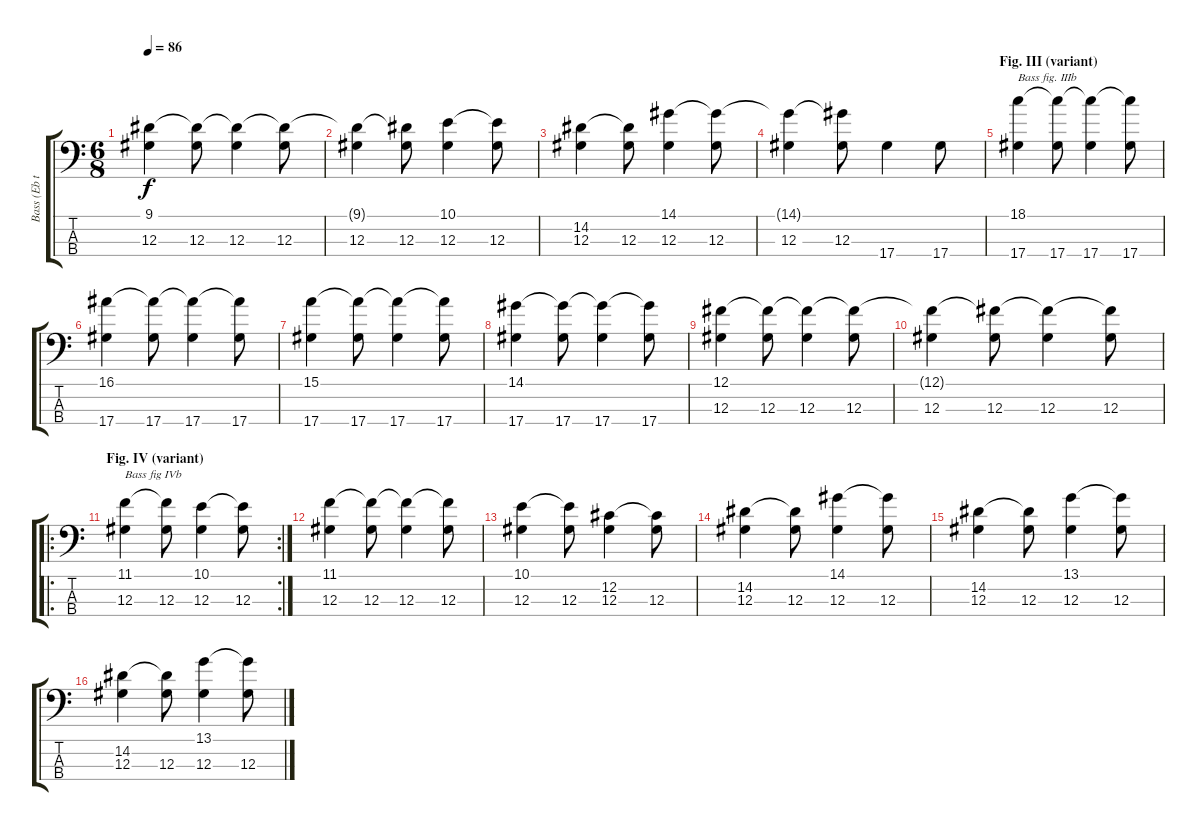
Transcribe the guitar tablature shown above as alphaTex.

\track ("Bass (Eb tuning)" "Bass (Eb t") {instrument electricbassfinger}
\staff {score tabs}
\tuning (Gb2 Db2 Ab1 Eb1) {hide}
\ts (6 8)
\tempo 86
\clef f4
\ks c
(9.1 12.3).4{dy f} (9.1{t} 12.3).8 (9.1{t} 12.3).4 (9.1{t} 12.3).8 |
(9.1{t} 12.3).4 (9.1{t} 12.3).8 (10.1 12.3).4 (10.1{t} 12.3).8 |
(14.2 12.3).4 (14.2{t} 12.3).8 (14.1 12.3).4 (14.1{t} 12.3).8 |
(14.1{t} 12.3).4 (14.1{t} 12.3).8 17.4.4 17.4.8 |
\section ("" "Fig. III (variant)")
(18.1 17.4).4{txt "Bass fig. IIIb"} (18.1{t} 17.4).8 (18.1{t} 17.4).4 (18.1{t} 17.4).8 |
(16.1 17.4).4 (16.1{t} 17.4).8 (16.1{t} 17.4).4 (16.1{t} 17.4).8 |
(15.1 17.4).4 (15.1{t} 17.4).8 (15.1{t} 17.4).4 (15.1{t} 17.4).8 |
(14.1 17.4).4 (14.1{t} 17.4).8 (14.1{t} 17.4).4 (14.1{t} 17.4).8 |
(12.1 12.3).4 (12.1{t} 12.3).8 (12.1{t} 12.3).4 (12.1{t} 12.3).8 |
(12.1{t} 12.3).4 (12.1{t} 12.3).8 (12.1{t} 12.3).4 (12.1{t} 12.3).8 |
\ro
\rc 2
\section ("" "Fig. IV (variant)")
(11.1 12.3).4{txt "Bass fig IVb"} (11.1{t} 12.3).8 (10.1 12.3).4 (10.1{t} 12.3).8 |
(11.1 12.3).4 (11.1{t} 12.3).8 (11.1{t} 12.3).4 (11.1{t} 12.3).8 |
(10.1 12.3).4 (10.1{t} 12.3).8 (12.2 12.3).4 (12.2{t} 12.3).8 |
(14.2 12.3).4 (14.2{t} 12.3).8 (14.1 12.3).4 (14.1{t} 12.3).8 |
(14.2 12.3).4 (14.2{t} 12.3).8 (13.1 12.3).4 (13.1{t} 12.3).8 |
(14.2 12.3).4 (14.2{t} 12.3).8 (13.1 12.3).4 (13.1{t} 12.3).8
